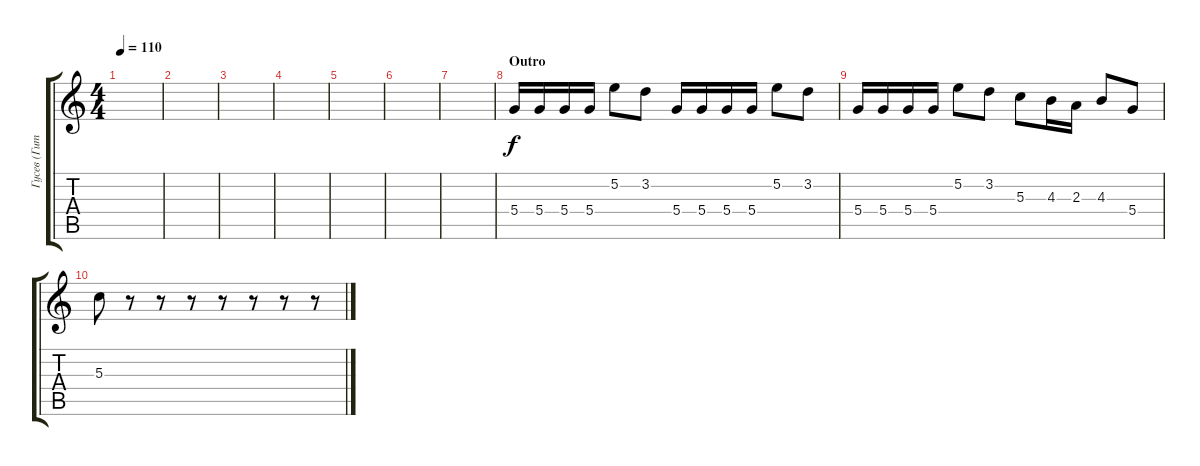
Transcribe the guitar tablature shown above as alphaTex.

\track ("Гусев (Гитара №2)" "Гусев (Гит") {instrument distortionguitar}
\staff {score tabs}
\tuning (E4 B3 G3 D3 A2 E2) {hide}
\ts (4 4)
\tempo 110
\clef g2
\ks c
|
|
|
|
|
|
|
\section ("" "Outro")
5.4.16{instrument distortionguitar} 5.4.16 5.4.16 5.4.16 5.2.8 3.2.8 5.4.16 5.4.16 5.4.16 5.4.16 5.2.8 3.2.8 |
5.4.16 5.4.16 5.4.16 5.4.16 5.2.8 3.2.8 5.3.8 4.3.16 2.3.16 4.3.8 5.4.8 |
5.3.8 r.8 r.8 r.8 r.8 r.8 r.8 r.8
